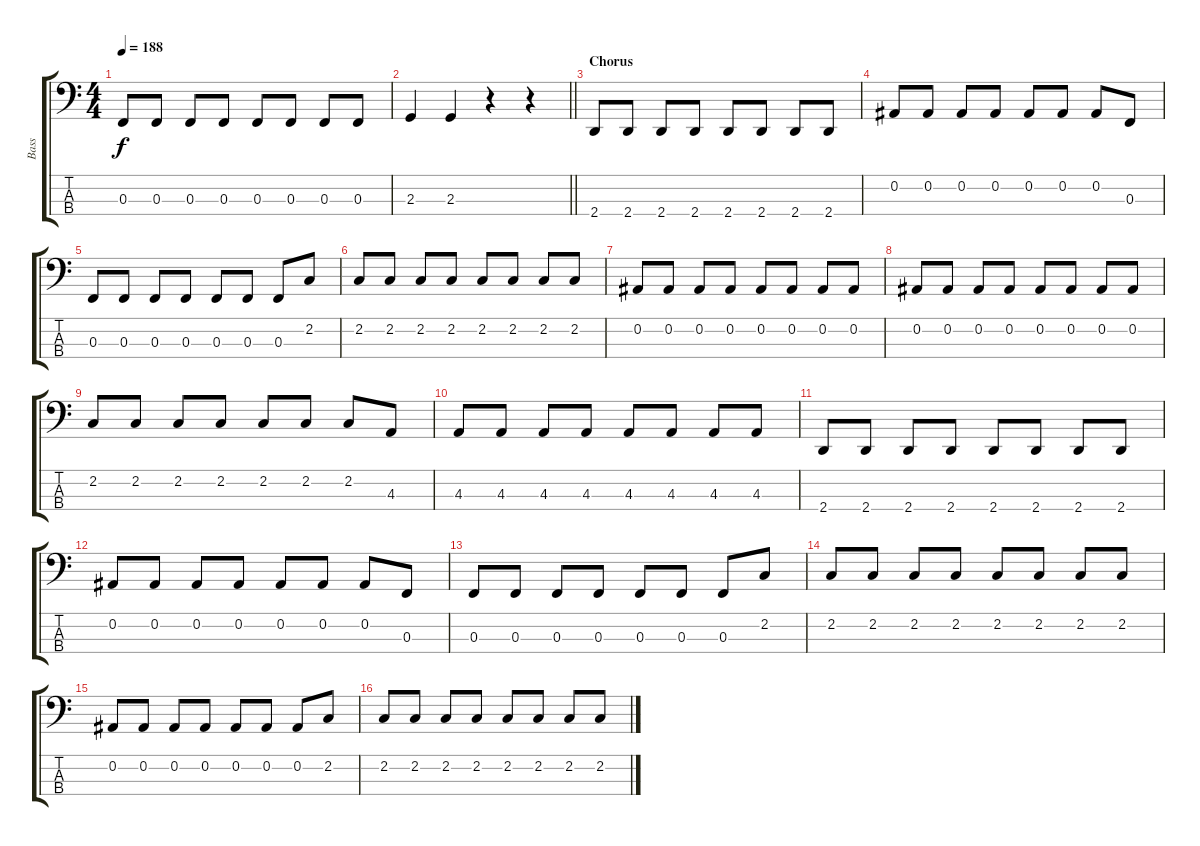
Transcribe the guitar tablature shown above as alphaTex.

\track ("Bass" "Bass") {instrument electricbasspick}
\staff {score tabs}
\tuning (Eb2 Bb1 F1 C1) {hide}
\ts (4 4)
\tempo 188
\clef f4
\ks c
0.3.8{dy f} 0.3.8 0.3.8 0.3.8 0.3.8 0.3.8 0.3.8 0.3.8 |
\barLineRight lightlight
2.3.4 2.3.4 r.4 r.4 |
\section ("" "Chorus")
2.4.8 2.4.8 2.4.8 2.4.8 2.4.8 2.4.8 2.4.8 2.4.8 |
0.2.8 0.2.8 0.2.8 0.2.8 0.2.8 0.2.8 0.2.8 0.3.8 |
0.3.8 0.3.8 0.3.8 0.3.8 0.3.8 0.3.8 0.3.8 2.2.8 |
2.2.8 2.2.8 2.2.8 2.2.8 2.2.8 2.2.8 2.2.8 2.2.8 |
0.2.8 0.2.8 0.2.8 0.2.8 0.2.8 0.2.8 0.2.8 0.2.8 |
0.2.8 0.2.8 0.2.8 0.2.8 0.2.8 0.2.8 0.2.8 0.2.8 |
2.2.8 2.2.8 2.2.8 2.2.8 2.2.8 2.2.8 2.2.8 4.3.8 |
4.3.8 4.3.8 4.3.8 4.3.8 4.3.8 4.3.8 4.3.8 4.3.8 |
2.4.8 2.4.8 2.4.8 2.4.8 2.4.8 2.4.8 2.4.8 2.4.8 |
0.2.8 0.2.8 0.2.8 0.2.8 0.2.8 0.2.8 0.2.8 0.3.8 |
0.3.8 0.3.8 0.3.8 0.3.8 0.3.8 0.3.8 0.3.8 2.2.8 |
2.2.8 2.2.8 2.2.8 2.2.8 2.2.8 2.2.8 2.2.8 2.2.8 |
0.2.8 0.2.8 0.2.8 0.2.8 0.2.8 0.2.8 0.2.8 2.2.8 |
2.2.8 2.2.8 2.2.8 2.2.8 2.2.8 2.2.8 2.2.8 2.2.8
